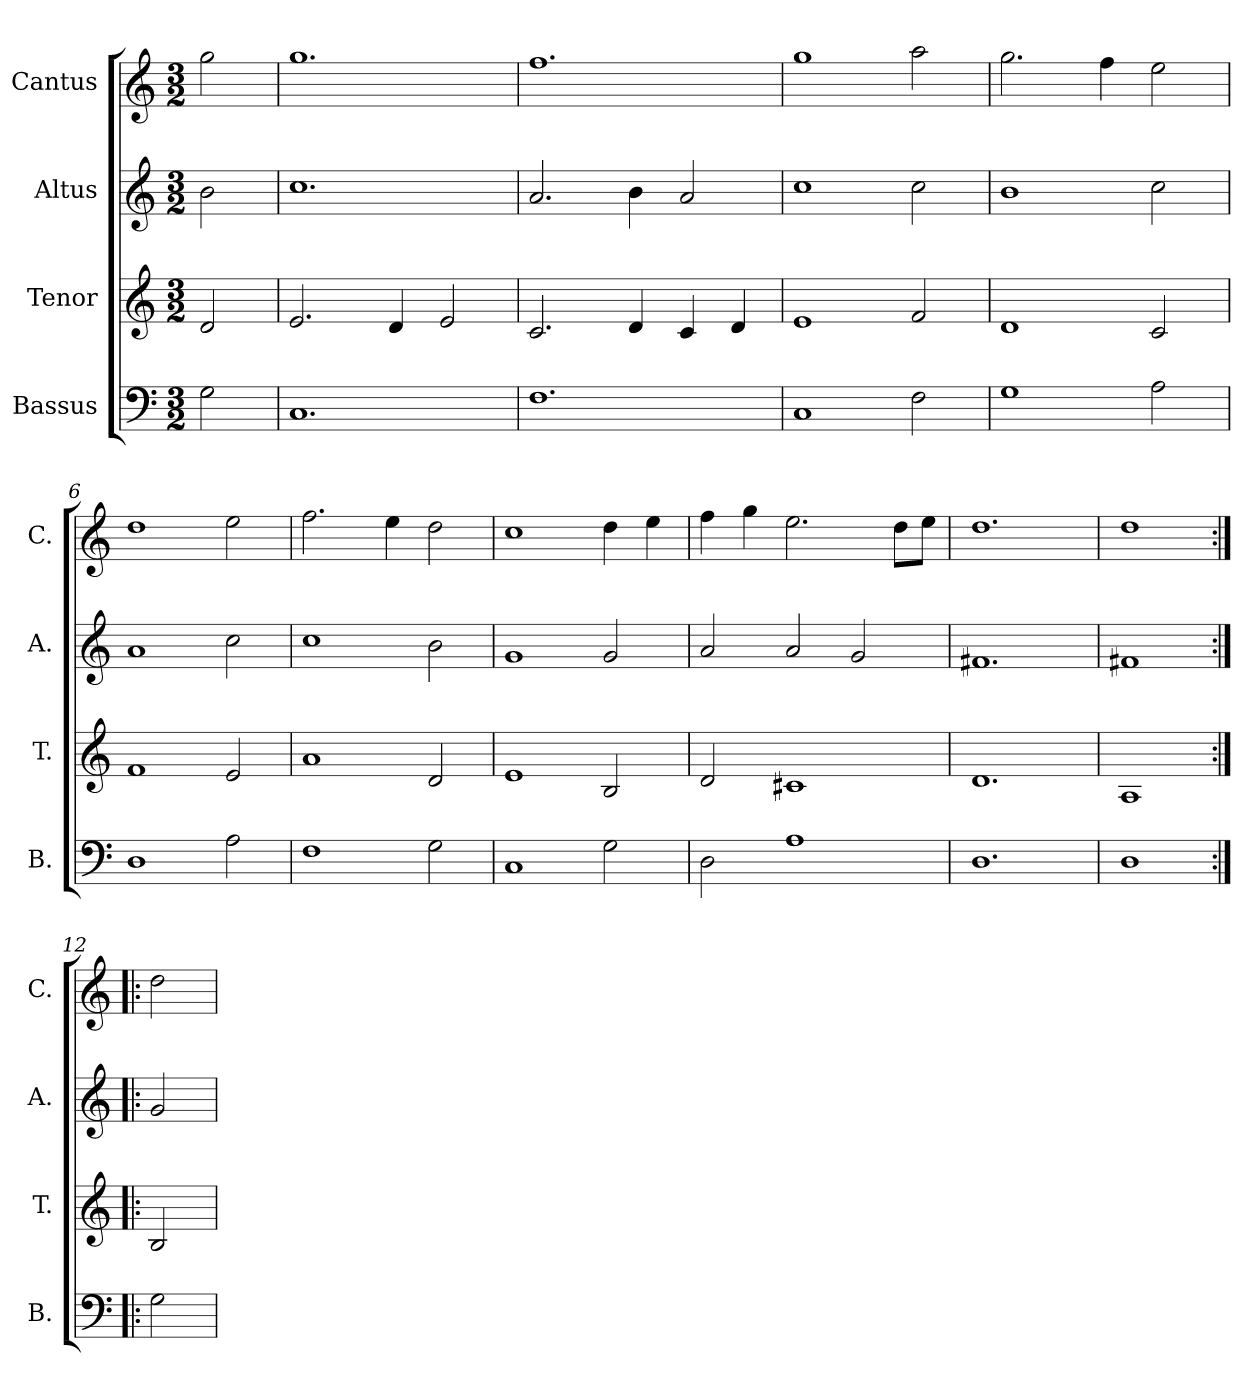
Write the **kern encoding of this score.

**kern	**kern	**kern	**kern
*part4	*part3	*part2	*part1
*staff4	*staff3	*staff2	*staff1
*I"Bassus	*I"Tenor	*I"Altus	*I"Cantus
*I'B.	*I'T.	*I'A.	*I'C.
*clefF4	*clefG2	*clefG2	*clefG2
*k[]	*k[]	*k[]	*k[]
*C:	*C:	*C:	*C:
*M3/2	*M3/2	*M3/2	*M3/2
=1	=1	=1	=1
2G\	2d/	2b\	2gg\
=2	=2	=2	=2
1.C/	2.e/	1.cc\	1.gg\
.	4d/	.	.
.	2e/	.	.
=3	=3	=3	=3
1.F\	2.c/	2.a/	1.ff\
.	4d/	4b\	.
.	4c/	2a/	.
.	4d/	.	.
=4	=4	=4	=4
1C/	1e/	1cc\	1gg\
2F\	2f/	2cc\	2aa\
=5	=5	=5	=5
1G\	1d/	1b\	2.gg\
.	.	.	4ff\
2A\	2c/	2cc\	2ee\
=6	=6	=6	=6
1D\	1f/	1a/	1dd\
2A\	2e/	2cc\	2ee\
=7	=7	=7	=7
1F\	1a/	1cc\	2.ff\
.	.	.	4ee\
2G\	2d/	2b\	2dd\
=8	=8	=8	=8
1C/	1e/	1g/	1cc\
2G\	2B/	2g/	4dd\
.	.	.	4ee\
=9	=9	=9	=9
2D\	2d/	2a/	4ff\
.	.	.	4gg\
1A\	1c#X/	2a/	2.ee\
.	.	2g/	.
.	.	.	8dd\L
.	.	.	8ee\J
=10	=10	=10	=10
1.D\	1.d/	1.f#X/	1.dd\
=11	=11	=11	=11
1D\	1A/	1f#X/	1dd\
!!LO:LB:g=z
=12:|!|:	=12:|!|:	=12:|!|:	=12:|!|:
2G\	2B/	2g/	2dd\
=	=	=	=
*-	*-	*-	*-
